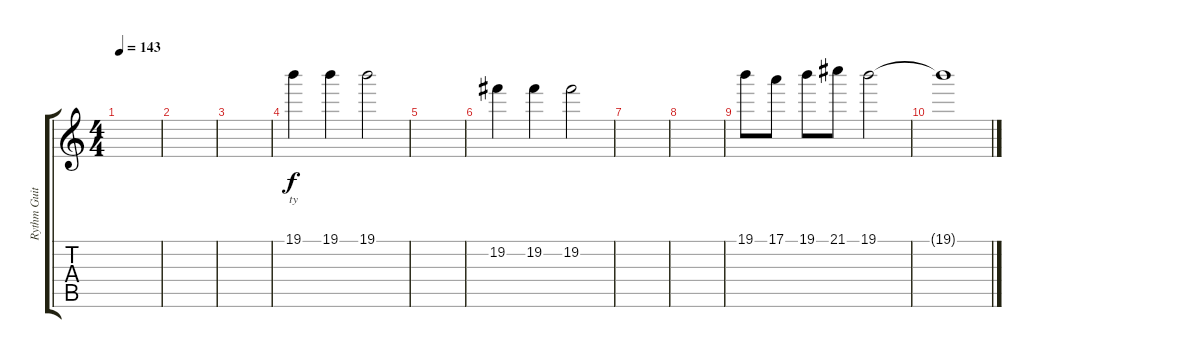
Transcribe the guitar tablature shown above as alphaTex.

\track ("Rythm Guitar I (overdriven)" "Rythm Guit") {instrument overdrivenguitar}
\staff {score tabs}
\tuning (E4 B3 G3 D3 A2 E2) {hide}
\ts (4 4)
\tempo 143
\clef g2
\ks c
|
|
|
19.1.4{lyrics (0 "ty") lyrics (1 "") lyrics (2 "") lyrics (3 "") lyrics (4 "")} 19.1.4 19.1.2 |
|
19.2.4 19.2.4 19.2.2 |
|
|
19.1.8 17.1.8 19.1.8 21.1.8 19.1.2 |
19.1{t}.1
